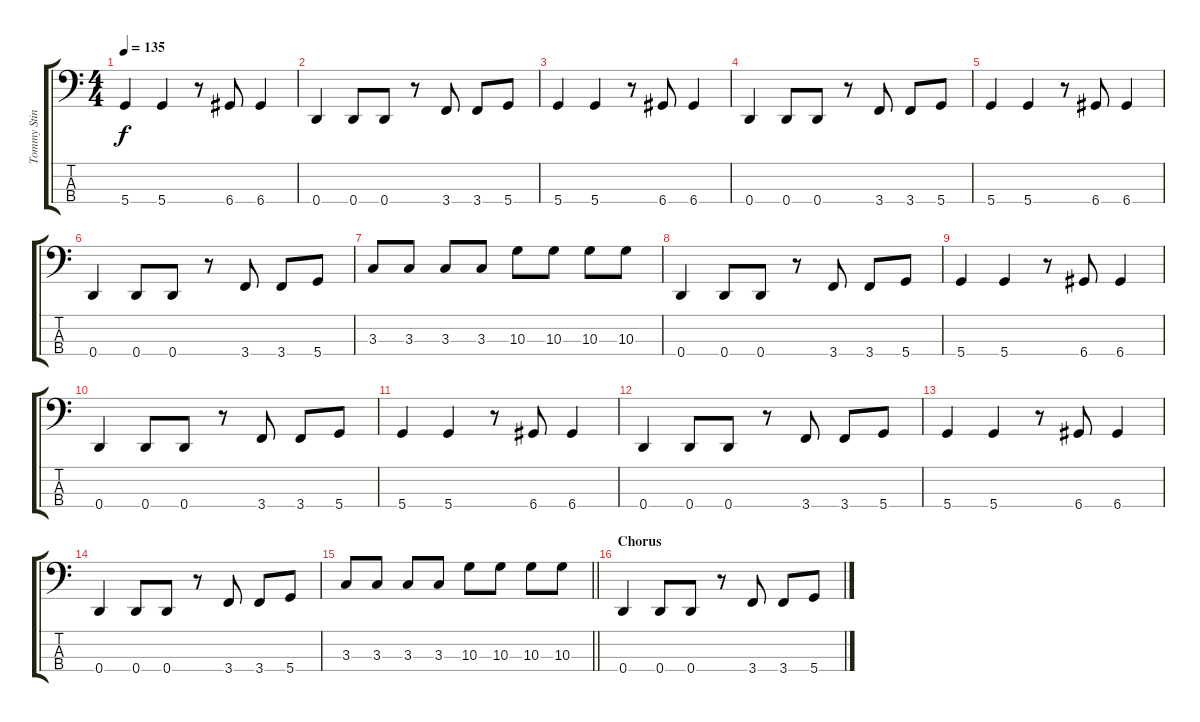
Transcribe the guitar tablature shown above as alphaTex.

\track ("Tommy Stinson" "Tommy Stin") {instrument electricbassfinger}
\staff {score tabs}
\tuning (G2 D2 A1 D1) {hide}
\ts (4 4)
\tempo 135
\clef f4
\ks c
5.4.4{dy f} 5.4.4 r.8 6.4.8 6.4.4 |
0.4.4 0.4.8 0.4.8 r.8 3.4.8 3.4.8 5.4.8 |
5.4.4 5.4.4 r.8 6.4.8 6.4.4 |
0.4.4 0.4.8 0.4.8 r.8 3.4.8 3.4.8 5.4.8 |
5.4.4 5.4.4 r.8 6.4.8 6.4.4 |
0.4.4 0.4.8 0.4.8 r.8 3.4.8 3.4.8 5.4.8 |
3.3.8 3.3.8 3.3.8 3.3.8 10.3.8 10.3.8 10.3.8 10.3.8 |
0.4.4 0.4.8 0.4.8 r.8 3.4.8 3.4.8 5.4.8 |
5.4.4 5.4.4 r.8 6.4.8 6.4.4 |
0.4.4 0.4.8 0.4.8 r.8 3.4.8 3.4.8 5.4.8 |
5.4.4 5.4.4 r.8 6.4.8 6.4.4 |
0.4.4 0.4.8 0.4.8 r.8 3.4.8 3.4.8 5.4.8 |
5.4.4 5.4.4 r.8 6.4.8 6.4.4 |
0.4.4 0.4.8 0.4.8 r.8 3.4.8 3.4.8 5.4.8 |
\barLineRight lightlight
3.3.8 3.3.8 3.3.8 3.3.8 10.3.8 10.3.8 10.3.8 10.3.8 |
\section ("" "Chorus")
0.4.4 0.4.8 0.4.8 r.8 3.4.8 3.4.8 5.4.8
